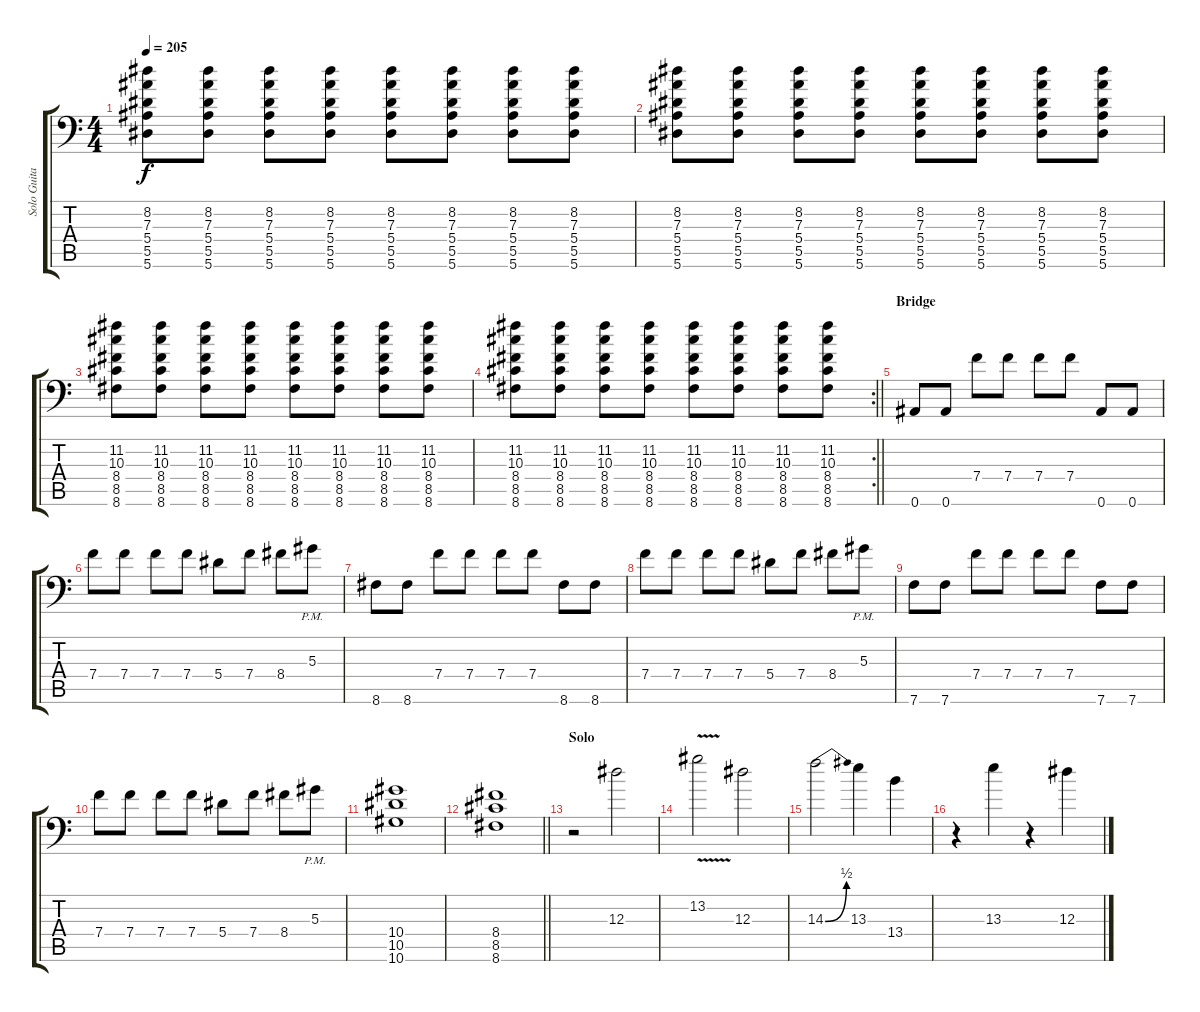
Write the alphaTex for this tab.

\track ("Solo Guitar" "Solo Guita") {instrument distortionguitar}
\staff {score tabs}
\tuning (C4 G3 Eb3 Bb2 F2 Bb1) {hide}
\ts (4 4)
\tempo 205
\clef f4
\ks c
(8.2 7.3 5.4 5.5 5.6).8{dy f} (8.2 7.3 5.4 5.5 5.6).8 (8.2 7.3 5.4 5.5 5.6).8 (8.2 7.3 5.4 5.5 5.6).8 (8.2 7.3 5.4 5.5 5.6).8 (8.2 7.3 5.4 5.5 5.6).8 (8.2 7.3 5.4 5.5 5.6).8 (8.2 7.3 5.4 5.5 5.6).8 |
(8.2 7.3 5.4 5.5 5.6).8 (8.2 7.3 5.4 5.5 5.6).8 (8.2 7.3 5.4 5.5 5.6).8 (8.2 7.3 5.4 5.5 5.6).8 (8.2 7.3 5.4 5.5 5.6).8 (8.2 7.3 5.4 5.5 5.6).8 (8.2 7.3 5.4 5.5 5.6).8 (8.2 7.3 5.4 5.5 5.6).8 |
(11.2 10.3 8.4 8.5 8.6).8 (11.2 10.3 8.4 8.5 8.6).8 (11.2 10.3 8.4 8.5 8.6).8 (11.2 10.3 8.4 8.5 8.6).8 (11.2 10.3 8.4 8.5 8.6).8 (11.2 10.3 8.4 8.5 8.6).8 (11.2 10.3 8.4 8.5 8.6).8 (11.2 10.3 8.4 8.5 8.6).8 |
\rc 2
\barLineRight lightlight
(11.2 10.3 8.4 8.5 8.6).8 (11.2 10.3 8.4 8.5 8.6).8 (11.2 10.3 8.4 8.5 8.6).8 (11.2 10.3 8.4 8.5 8.6).8 (11.2 10.3 8.4 8.5 8.6).8 (11.2 10.3 8.4 8.5 8.6).8 (11.2 10.3 8.4 8.5 8.6).8 (11.2 10.3 8.4 8.5 8.6).8 |
\section ("" "Bridge")
0.6.8{volume 13 balance 8} 0.6.8 7.4.8 7.4.8 7.4.8 7.4.8 0.6.8 0.6.8 |
7.4.8 7.4.8 7.4.8 7.4.8 5.4.8 7.4.8 8.4.8 5.3{pm}.8 |
8.6.8{volume 13 balance 8} 8.6.8 7.4.8 7.4.8 7.4.8 7.4.8 8.6.8 8.6.8 |
7.4.8 7.4.8 7.4.8 7.4.8 5.4.8 7.4.8 8.4.8 5.3{pm}.8 |
7.6.8{volume 13 balance 8} 7.6.8 7.4.8 7.4.8 7.4.8 7.4.8 7.6.8 7.6.8 |
7.4.8 7.4.8 7.4.8 7.4.8 5.4.8 7.4.8 8.4.8 5.3{pm}.8 |
(10.4 10.5 10.6).1 |
\barLineRight lightlight
(8.4 8.5 8.6).1 |
\section ("" "Solo")
r.2{volume 12 instrument overdrivenguitar} 12.3.2 |
13.2{v}.2 12.3.2 |
14.3{be (bend 0 0 60 2)}.2 13.3.4 13.4.4 |
r.4 13.3.4 r.4 12.3.4
